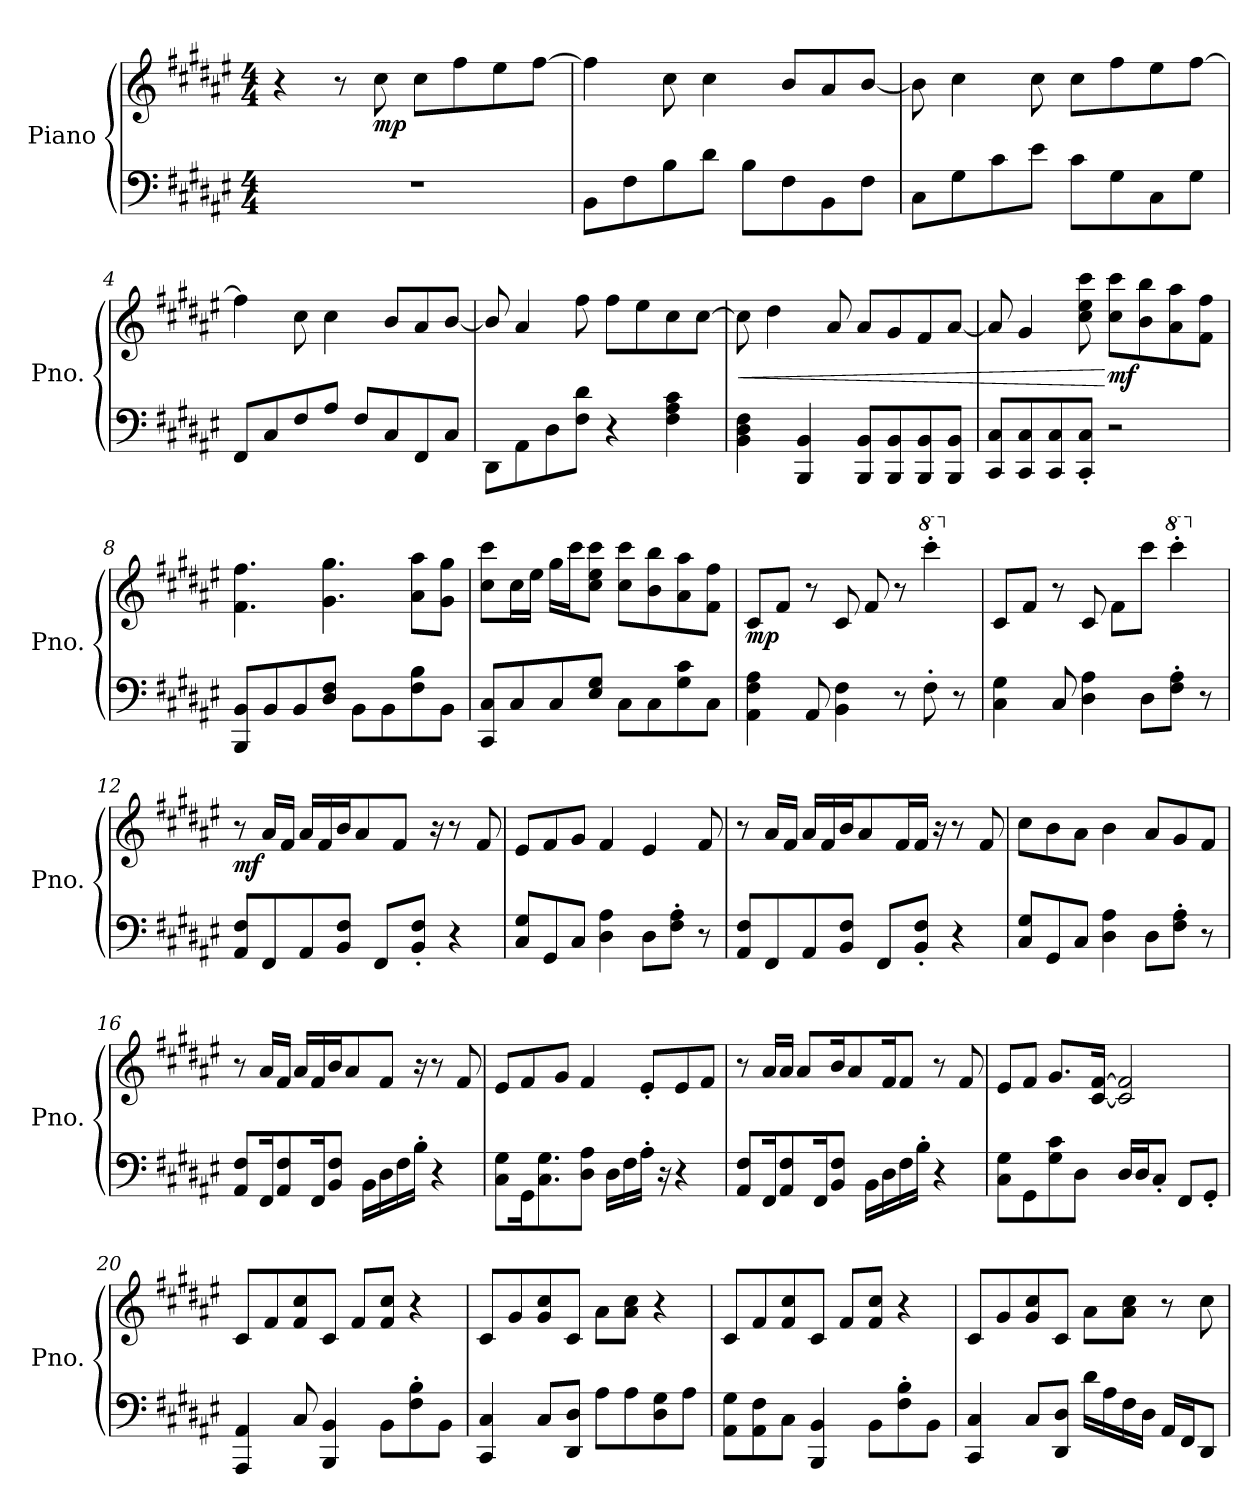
**kern	**kern	**dynam
*part1	*part1	*part1
*staff2	*staff1	*staff1/2
*I"Piano	*	*
*I'Pno.	*	*
*clefF4	*clefG2	*
*k[f#c#g#d#a#e#]	*k[f#c#g#d#a#e#]	*
*M4/4	*M4/4	*
*MM123	*MM123	*
=1	=1	=1
1r	4r	.
.	8r	.
!	!	!LO:DY:b
.	8cc#\	mp
.	8cc#\L	.
.	8ff#\	.
.	8ee#\	.
.	[8ff#\J	.
=2	=2	=2
8BB\L	4ff#\]	.
8F#\	.	.
8B\	8cc#\	.
8d#\J	4cc#\	.
8B\L	.	.
8F#\	8b/L	.
8BB\	8a#/	.
8F#\J	[8b/J	.
=3	=3	=3
8C#\L	8b\]	.
8G#\	4cc#\	.
8c#\	.	.
8e#\J	8cc#\	.
8c#\L	8cc#\L	.
8G#\	8ff#\	.
8C#\	8ee#\	.
8G#\J	[8ff#\J	.
=4	=4	=4
8FF#/L	4ff#\]	.
8C#/	.	.
8F#/	8cc#\	.
8A#/J	4cc#\	.
8F#/L	.	.
8C#/	8b/L	.
8FF#/	8a#/	.
8C#/J	[8b/J	.
=5	=5	=5
8DD#\L	8b/]	.
8AA#\	4a#/	.
8D#\	.	.
8F#\ 8d#\J	8ff#\	.
4r	8ff#\L	.
.	8ee#\	.
4F#\ 4A#\ 4c#\	8cc#\	.
.	[8cc#\J	.
!!LO:LB:g=z
=6	=6	=6
!	!	!LO:HP:b
4BB\ 4D#\ 4F#\	8cc#\]	<
.	4dd#\	.
4BBB/ 4BB/	.	.
.	8a#/	.
8BBB/ 8BB/L	8a#/L	.
8BBB/ 8BB/	8g#/	.
8BBB/ 8BB/	8f#/	.
8BBB/ 8BB/J	[8a#/J	.
=7	=7	=7
8CC#/ 8C#/L	8a#/]	.
8CC#/ 8C#/	4g#/	.
8CC#/ 8C#/	.	.
8CC#/' 8C#/'J	8cc#\ 8ee#\ 8ccc#\	.
!	!	!LO:DY:n=1:b
2r	8cc#\ 8ccc#\L	[ mf
.	8b\ 8bb\	.
.	8a#\ 8aa#\	.
.	8f#\ 8ff#\J	.
=8	=8	=8
8BBB/ 8BB/L	4.f#\ 4.ff#\	.
8BB/	.	.
8BB/	.	.
8D#/ 8F#/J	4.g#\ 4.gg#\	.
8BB\L	.	.
8BB\	.	.
8F#\ 8B\	8a#\ 8aa#\L	.
8BB\J	8g#\ 8gg#\J	.
=9	=9	=9
8CC#/ 8C#/L	8cc#\ 8ccc#\L	.
8C#/	16cc#\L	.
.	16ee#\JJ	.
8C#/	16gg#\LL	.
.	16ccc#\J	.
8E#/ 8G#/J	8cc#\ 8ee#\ 8ccc#\J	.
8C#\L	8cc#\ 8ccc#\L	.
8C#\	8b\ 8bb\	.
8G#\ 8c#\	8a#\ 8aa#\	.
8C#\J	8f#\ 8ff#\J	.
!!LO:LB:g=z
=10	=10	=10
!	!	!LO:DY:b
4AA#\ 4F#\ 4A#\	8c#/L	mp
.	8f#/J	.
8AA#/	8r	.
4BB\ 4F#\	8c#/	.
.	8f#/	.
8r	8r	.
*	*8va	*
8F#'\	4cccc#'\	.
8r	.	.
=11	=11	=11
*	*X8va	*
4C#\ 4G#\	8c#/L	.
.	8f#/J	.
8C#/	8r	.
4D#\ 4A#\	8c#/	.
.	8f#\L	.
8D#\L	8ccc#\J	.
*	*8va	*
8F#\' 8A#\'J	4cccc#'\	.
8r	.	.
=12	=12	=12
*	*X8va	*
!	!	!LO:DY:b
8AA#/ 8F#/L	8r	mf
8FF#/	16a#/LL	.
.	16f#/JJ	.
8AA#/	16a#/LL	.
.	16f#/	.
8BB/ 8F#/J	16b/J	.
.	8a#/	.
8FF#/L	.	.
.	8f#/J	.
8BB/' 8F#/'J	.	.
.	16r	.
4r	8r	.
.	8f#/	.
=13	=13	=13
8C#/ 8G#/L	8e#/L	.
8GG#/	8f#/	.
8C#/J	8g#/J	.
4D#\ 4A#\	4f#/	.
8D#\L	4e#/	.
8F#\' 8A#\'J	.	.
8r	8f#/	.
!!LO:LB:g=z
=14	=14	=14
8AA#/ 8F#/L	8r	.
8FF#/	16a#/LL	.
.	16f#/JJ	.
8AA#/	16a#/LL	.
.	16f#/	.
8BB/ 8F#/J	16b/J	.
.	8a#/	.
8FF#/L	.	.
.	16f#/L	.
8BB/' 8F#/'J	16f#/JJ	.
.	16r	.
4r	8r	.
.	8f#/	.
=15	=15	=15
8C#/ 8G#/L	8cc#\L	.
8GG#/	8b\	.
8C#/J	8a#\J	.
4D#\ 4A#\	4b\	.
8D#\L	8a#/L	.
8F#\' 8A#\'J	8g#/	.
8r	8f#/J	.
=16	=16	=16
8AA#/ 8F#/L	8r	.
16FF#/K	16a#/LL	.
8AA#/ 8F#/	16f#/JJ	.
.	16a#/LL	.
16FF#/K	16f#/	.
8BB/ 8F#/J	16b/J	.
.	8a#/	.
16BB\LL	.	.
16D#\	8f#/J	.
16F#\	.	.
16B'\JJ	16r	.
4r	8r	.
.	8f#/	.
!!LO:LB:g=z
=17	=17	=17
8C#\ 8G#\L	8e#/L	.
16GG#\K	8f#/	.
8.C#\ 8.G#\	.	.
.	8g#/J	.
8D#\ 8A#\J	4f#/	.
16D#\LL	.	.
16F#\	.	.
16A#'\JJ	8e#'/L	.
16r	.	.
4r	8e#/	.
.	8f#/J	.
=18	=18	=18
8AA#/ 8F#/L	8r	.
16FF#/K	16a#/LL	.
8AA#/ 8F#/	16a#/JJ	.
.	8a#/L	.
16FF#/K	.	.
8BB/ 8F#/J	16b/K	.
.	8a#/	.
16BB\LL	.	.
16D#\	16f#/K	.
16F#\	8f#/J	.
16B'\JJ	.	.
4r	8r	.
.	8f#/	.
=19	=19	=19
8C#\ 8G#\L	8e#/L	.
8GG#\	8f#/J	.
8G#\ 8c#\	8.g#/L	.
8D#\J	.	.
.	[16c#/ [16f#/Jk	.
16D#/LL	2c#/] 2f#/]	.
16D#/J	.	.
8C#'/J	.	.
8FF#/L	.	.
8GG#'/J	.	.
=20	=20	=20
4AAA#/ 4AA#/	8c#/L	.
.	8f#/	.
8C#/	8f#/ 8cc#/	.
4BBB/ 4BB/	8c#/J	.
.	8f#/L	.
8BB\L	8f#/ 8cc#/J	.
8F#\' 8B\'	4r	.
8BB\J	.	.
!!LO:PB:g=z
=21	=21	=21
4CC#/ 4C#/	8c#/L	.
.	8g#/	.
8C#/L	8g#/ 8cc#/	.
8DD#/ 8D#/J	8c#/J	.
8A#\L	8a#\L	.
8A#\	8a#\ 8cc#\J	.
8D#\ 8G#\	4r	.
8A#\J	.	.
=22	=22	=22
8AA#\ 8G#\L	8c#/L	.
8AA#\ 8F#\	8f#/	.
8C#\J	8f#/ 8cc#/	.
4BBB/ 4BB/	8c#/J	.
.	8f#/L	.
8BB\L	8f#/ 8cc#/J	.
8F#\' 8B\'	4r	.
8BB\J	.	.
=23	=23	=23
4CC#/ 4C#/	8c#/L	.
.	8g#/	.
8C#/L	8g#/ 8cc#/	.
8DD#/ 8D#/J	8c#/J	.
16d#\LL	8a#\L	.
16A#\	.	.
16F#\	8a#\ 8cc#\J	.
16D#\JJ	.	.
16AA#/LL	8r	.
16FF#/J	.	.
8DD#/J	8cc#\	.
=	=	=
*-	*-	*-
